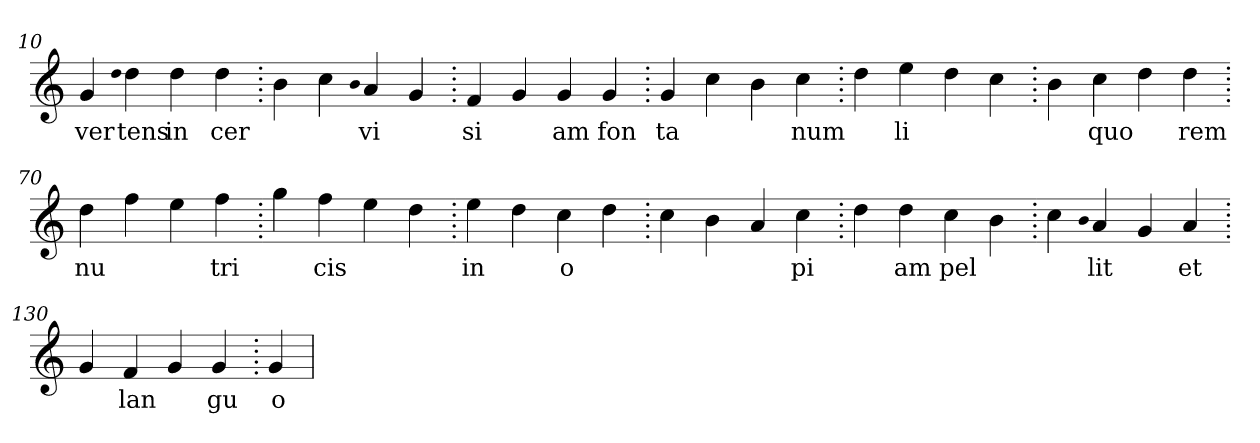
**kern	**text
*part1	*part1
*staff1	*staff1
*clefG2	*
=10.	=10.
4g	ver
qqdd	.
4dd	tens
4dd	in
4dd	cer
=20.	=20.
4b	.
4cc	.
qqb	.
4a	vi
4g	.
=30.	=30.
4f	si
4g	.
4g	am
4g	fon
=40.	=40.
4g	ta
4cc	.
4b	.
4cc	num
=50.	=50.
4dd	.
4ee	li
4dd	.
4cc	.
=60.	=60.
4b	.
4cc	quo
4dd	.
4dd	rem
=70.	=70.
4dd	nu
4ff	.
4ee	.
4ff	tri
=80.	=80.
4gg	.
4ff	cis
4ee	.
4dd	.
=90.	=90.
4ee	in
4dd	.
4cc	o
4dd	.
=100.	=100.
4cc	.
4b	.
4a	.
4cc	pi
=110.	=110.
4dd	.
4dd	am
4cc	pel
4b	.
=120.	=120.
4cc	.
qqb	.
4a	lit
4g	.
4a	et
=130.	=130.
4g	.
4f	lan
4g	.
4g	gu
=140.	=140.
4g	o
=	=
*-	*-
